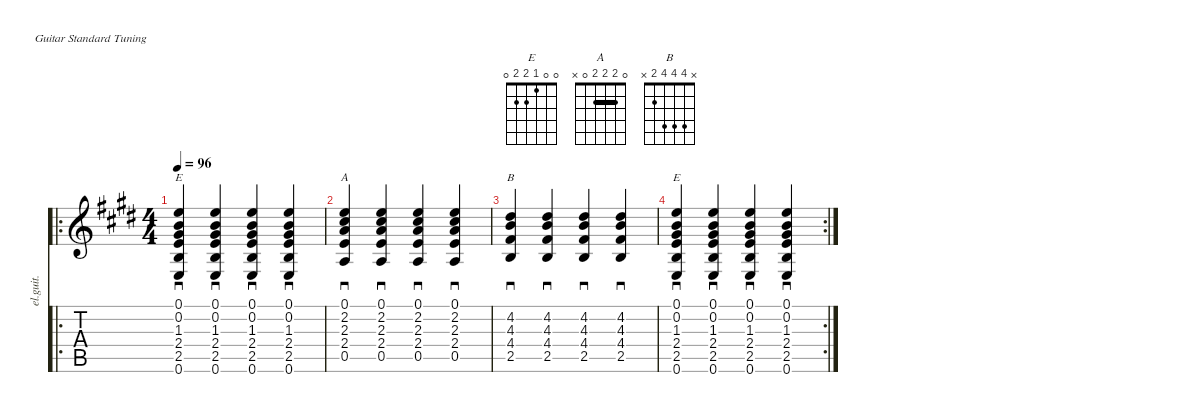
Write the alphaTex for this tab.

\defaultSystemsLayout 4
\hideDynamics
\bracketExtendMode nobrackets
\track ("Clean Guitar" "el.guit.") {defaultSystemsLayout 4 instrument electricguitarclean}
\staff {score tabs}
\tuning (E4 B3 G3 D3 A2 E2)
\chord ("E" 0 0 1 2 2 0) {showfingering false}
\chord ("A" 0 2 2 2 0 x) {showfingering false barre (2 2)}
\chord ("B" x 4 4 4 2 x) {showfingering false}
\ro
\ts (4 4)
\beaming (8 2 2 2 2)
\tempo 96
\clef g2
\ks e
(0.6{acc forcenatural} 2.5{acc forcenatural} 2.4{acc forcenatural} 1.3{acc #} 0.2{acc forcenatural} 0.1{acc forcenatural}).4{sd ch "E" dy mf instrument electricguitarclean beam Up} (0.6{acc forcenatural} 2.5{acc forcenatural} 2.4{acc forcenatural} 1.3{acc #} 0.2{acc forcenatural} 0.1{acc forcenatural}).4{sd beam Up} (0.6{acc forcenatural} 2.5{acc forcenatural} 2.4{acc forcenatural} 1.3{acc #} 0.2{acc forcenatural} 0.1{acc forcenatural}).4{sd beam Up} (0.6{acc forcenatural} 2.5{acc forcenatural} 2.4{acc forcenatural} 1.3{acc #} 0.2{acc forcenatural} 0.1{acc forcenatural}).4{sd beam Up} |
(0.5{acc forcenatural} 2.4{acc forcenatural} 2.3{acc forcenatural} 2.2{acc #} 0.1{acc forcenatural}).4{sd ch "A" beam Up} (0.5{acc forcenatural} 2.4{acc forcenatural} 2.3{acc forcenatural} 2.2{acc #} 0.1{acc forcenatural}).4{sd beam Up} (0.5{acc forcenatural} 2.4{acc forcenatural} 2.3{acc forcenatural} 2.2{acc #} 0.1{acc forcenatural}).4{sd beam Up} (0.5{acc forcenatural} 2.4{acc forcenatural} 2.3{acc forcenatural} 2.2{acc #} 0.1{acc forcenatural}).4{sd beam Up} |
(2.5{acc forcenatural} 4.4{acc #} 4.3{acc forcenatural} 4.2{acc #}).4{sd ch "B" beam Up} (2.5{acc forcenatural} 4.4{acc #} 4.3{acc forcenatural} 4.2{acc #}).4{sd beam Up} (2.5{acc forcenatural} 4.4{acc #} 4.3{acc forcenatural} 4.2{acc #}).4{sd beam Up} (2.5{acc forcenatural} 4.4{acc #} 4.3{acc forcenatural} 4.2{acc #}).4{sd beam Up} |
\rc 2
(0.6{acc forcenatural} 2.5{acc forcenatural} 2.4{acc forcenatural} 1.3{acc #} 0.2{acc forcenatural} 0.1{acc forcenatural}).4{sd ch "E" beam Up} (0.6{acc forcenatural} 2.5{acc forcenatural} 2.4{acc forcenatural} 1.3{acc #} 0.2{acc forcenatural} 0.1{acc forcenatural}).4{sd beam Up} (0.6{acc forcenatural} 2.5{acc forcenatural} 2.4{acc forcenatural} 1.3{acc #} 0.2{acc forcenatural} 0.1{acc forcenatural}).4{sd beam Up} (0.6{acc forcenatural} 2.5{acc forcenatural} 2.4{acc forcenatural} 1.3{acc #} 0.2{acc forcenatural} 0.1{acc forcenatural}).4{sd beam Up}
